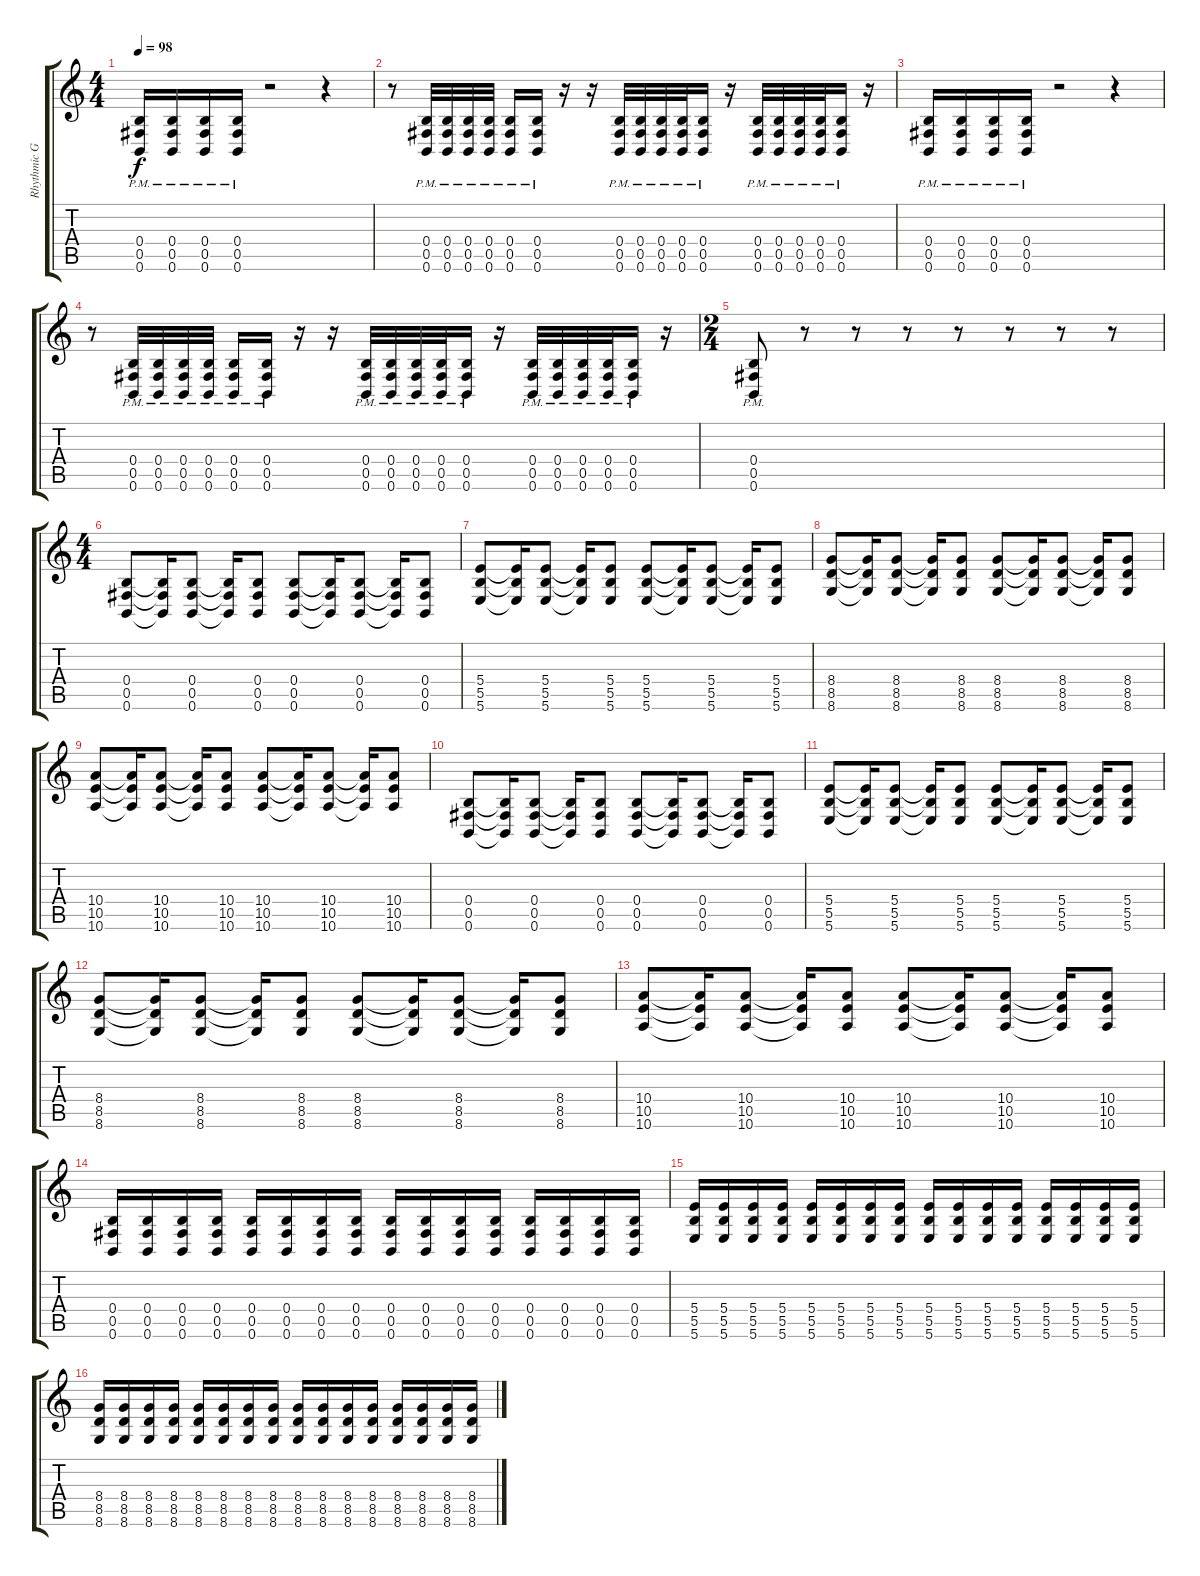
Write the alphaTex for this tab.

\track ("Rhythmic Guitar" "Rhythmic G") {instrument distortionguitar}
\staff {score tabs}
\tuning (Db4 Ab3 E3 B2 Gb2 B1) {hide}
\ts (4 4)
\tempo 98
\clef g2
\ks c
(0.4{pm} 0.5{pm} 0.6{pm}).16{dy f} (0.4{pm} 0.5{pm} 0.6{pm}).16 (0.4{pm} 0.5{pm} 0.6{pm}).16 (0.4{pm} 0.5{pm} 0.6{pm}).16 r.2 r.4 |
r.8 (0.4{pm} 0.5{pm} 0.6{pm}).32 (0.4{pm} 0.5{pm} 0.6{pm}).32 (0.4{pm} 0.5{pm} 0.6{pm}).32 (0.4{pm} 0.5{pm} 0.6{pm}).32 (0.4{pm} 0.5{pm} 0.6{pm}).16 (0.4{pm} 0.5{pm} 0.6{pm}).16 r.16 r.16 (0.4{pm} 0.5{pm} 0.6{pm}).32 (0.4{pm} 0.5{pm} 0.6{pm}).32 (0.4{pm} 0.5{pm} 0.6{pm}).32 (0.4{pm} 0.5{pm} 0.6{pm}).32 (0.4{pm} 0.5{pm} 0.6{pm}).16 r.16 (0.4{pm} 0.5{pm} 0.6{pm}).32 (0.4{pm} 0.5{pm} 0.6{pm}).32 (0.4{pm} 0.5{pm} 0.6{pm}).32 (0.4{pm} 0.5{pm} 0.6{pm}).32 (0.4{pm} 0.5{pm} 0.6{pm}).16 r.16 |
(0.4{pm} 0.5{pm} 0.6{pm}).16 (0.4{pm} 0.5{pm} 0.6{pm}).16 (0.4{pm} 0.5{pm} 0.6{pm}).16 (0.4{pm} 0.5{pm} 0.6{pm}).16 r.2 r.4 |
r.8 (0.4{pm} 0.5{pm} 0.6{pm}).32 (0.4{pm} 0.5{pm} 0.6{pm}).32 (0.4{pm} 0.5{pm} 0.6{pm}).32 (0.4{pm} 0.5{pm} 0.6{pm}).32 (0.4{pm} 0.5{pm} 0.6{pm}).16 (0.4{pm} 0.5{pm} 0.6{pm}).16 r.16 r.16 (0.4{pm} 0.5{pm} 0.6{pm}).32 (0.4{pm} 0.5{pm} 0.6{pm}).32 (0.4{pm} 0.5{pm} 0.6{pm}).32 (0.4{pm} 0.5{pm} 0.6{pm}).32 (0.4{pm} 0.5{pm} 0.6{pm}).16 r.16 (0.4{pm} 0.5{pm} 0.6{pm}).32 (0.4{pm} 0.5{pm} 0.6{pm}).32 (0.4{pm} 0.5{pm} 0.6{pm}).32 (0.4{pm} 0.5{pm} 0.6{pm}).32 (0.4{pm} 0.5{pm} 0.6{pm}).16 r.16 |
\ts (2 4)
(0.4{pm} 0.5{pm} 0.6{pm}).8 r.8 r.8 r.8 r.8 r.8 r.8 r.8 |
\ts (4 4)
(0.4 0.5 0.6).8 (0.4{t} 0.5{t} 0.6{t}).16 (0.4 0.5 0.6).8 (0.4{t} 0.5{t} 0.6{t}).16 (0.4 0.5 0.6).8 (0.4 0.5 0.6).8 (0.4{t} 0.5{t} 0.6{t}).16 (0.4 0.5 0.6).8 (0.4{t} 0.5{t} 0.6{t}).16 (0.4 0.5 0.6).8 |
(5.4 5.5 5.6).8 (5.4{t} 5.5{t} 5.6{t}).16 (5.4 5.5 5.6).8 (5.4{t} 5.5{t} 5.6{t}).16 (5.4 5.5 5.6).8 (5.4 5.5 5.6).8 (5.4{t} 5.5{t} 5.6{t}).16 (5.4 5.5 5.6).8 (5.4{t} 5.5{t} 5.6{t}).16 (5.4 5.5 5.6).8 |
(8.4 8.5 8.6).8 (8.4{t} 8.5{t} 8.6{t}).16 (8.4 8.5 8.6).8 (8.4{t} 8.5{t} 8.6{t}).16 (8.4 8.5 8.6).8 (8.4 8.5 8.6).8 (8.4{t} 8.5{t} 8.6{t}).16 (8.4 8.5 8.6).8 (8.4{t} 8.5{t} 8.6{t}).16 (8.4 8.5 8.6).8 |
(10.4 10.5 10.6).8 (10.4{t} 10.5{t} 10.6{t}).16 (10.4 10.5 10.6).8 (10.4{t} 10.5{t} 10.6{t}).16 (10.4 10.5 10.6).8 (10.4 10.5 10.6).8 (10.4{t} 10.5{t} 10.6{t}).16 (10.4 10.5 10.6).8 (10.4{t} 10.5{t} 10.6{t}).16 (10.4 10.5 10.6).8 |
(0.4 0.5 0.6).8 (0.4{t} 0.5{t} 0.6{t}).16 (0.4 0.5 0.6).8 (0.4{t} 0.5{t} 0.6{t}).16 (0.4 0.5 0.6).8 (0.4 0.5 0.6).8 (0.4{t} 0.5{t} 0.6{t}).16 (0.4 0.5 0.6).8 (0.4{t} 0.5{t} 0.6{t}).16 (0.4 0.5 0.6).8 |
(5.4 5.5 5.6).8 (5.4{t} 5.5{t} 5.6{t}).16 (5.4 5.5 5.6).8 (5.4{t} 5.5{t} 5.6{t}).16 (5.4 5.5 5.6).8 (5.4 5.5 5.6).8 (5.4{t} 5.5{t} 5.6{t}).16 (5.4 5.5 5.6).8 (5.4{t} 5.5{t} 5.6{t}).16 (5.4 5.5 5.6).8 |
(8.4 8.5 8.6).8 (8.4{t} 8.5{t} 8.6{t}).16 (8.4 8.5 8.6).8 (8.4{t} 8.5{t} 8.6{t}).16 (8.4 8.5 8.6).8 (8.4 8.5 8.6).8 (8.4{t} 8.5{t} 8.6{t}).16 (8.4 8.5 8.6).8 (8.4{t} 8.5{t} 8.6{t}).16 (8.4 8.5 8.6).8 |
(10.4 10.5 10.6).8 (10.4{t} 10.5{t} 10.6{t}).16 (10.4 10.5 10.6).8 (10.4{t} 10.5{t} 10.6{t}).16 (10.4 10.5 10.6).8 (10.4 10.5 10.6).8 (10.4{t} 10.5{t} 10.6{t}).16 (10.4 10.5 10.6).8 (10.4{t} 10.5{t} 10.6{t}).16 (10.4 10.5 10.6).8 |
(0.4 0.5 0.6).16 (0.4 0.5 0.6).16 (0.4 0.5 0.6).16 (0.4 0.5 0.6).16 (0.4 0.5 0.6).16 (0.4 0.5 0.6).16 (0.4 0.5 0.6).16 (0.4 0.5 0.6).16 (0.4 0.5 0.6).16 (0.4 0.5 0.6).16 (0.4 0.5 0.6).16 (0.4 0.5 0.6).16 (0.4 0.5 0.6).16 (0.4 0.5 0.6).16 (0.4 0.5 0.6).16 (0.4 0.5 0.6).16 |
(5.4 5.5 5.6).16 (5.4 5.5 5.6).16 (5.4 5.5 5.6).16 (5.4 5.5 5.6).16 (5.4 5.5 5.6).16 (5.4 5.5 5.6).16 (5.4 5.5 5.6).16 (5.4 5.5 5.6).16 (5.4 5.5 5.6).16 (5.4 5.5 5.6).16 (5.4 5.5 5.6).16 (5.4 5.5 5.6).16 (5.4 5.5 5.6).16 (5.4 5.5 5.6).16 (5.4 5.5 5.6).16 (5.4 5.5 5.6).16 |
(8.4 8.5 8.6).16 (8.4 8.5 8.6).16 (8.4 8.5 8.6).16 (8.4 8.5 8.6).16 (8.4 8.5 8.6).16 (8.4 8.5 8.6).16 (8.4 8.5 8.6).16 (8.4 8.5 8.6).16 (8.4 8.5 8.6).16 (8.4 8.5 8.6).16 (8.4 8.5 8.6).16 (8.4 8.5 8.6).16 (8.4 8.5 8.6).16 (8.4 8.5 8.6).16 (8.4 8.5 8.6).16 (8.4 8.5 8.6).16
